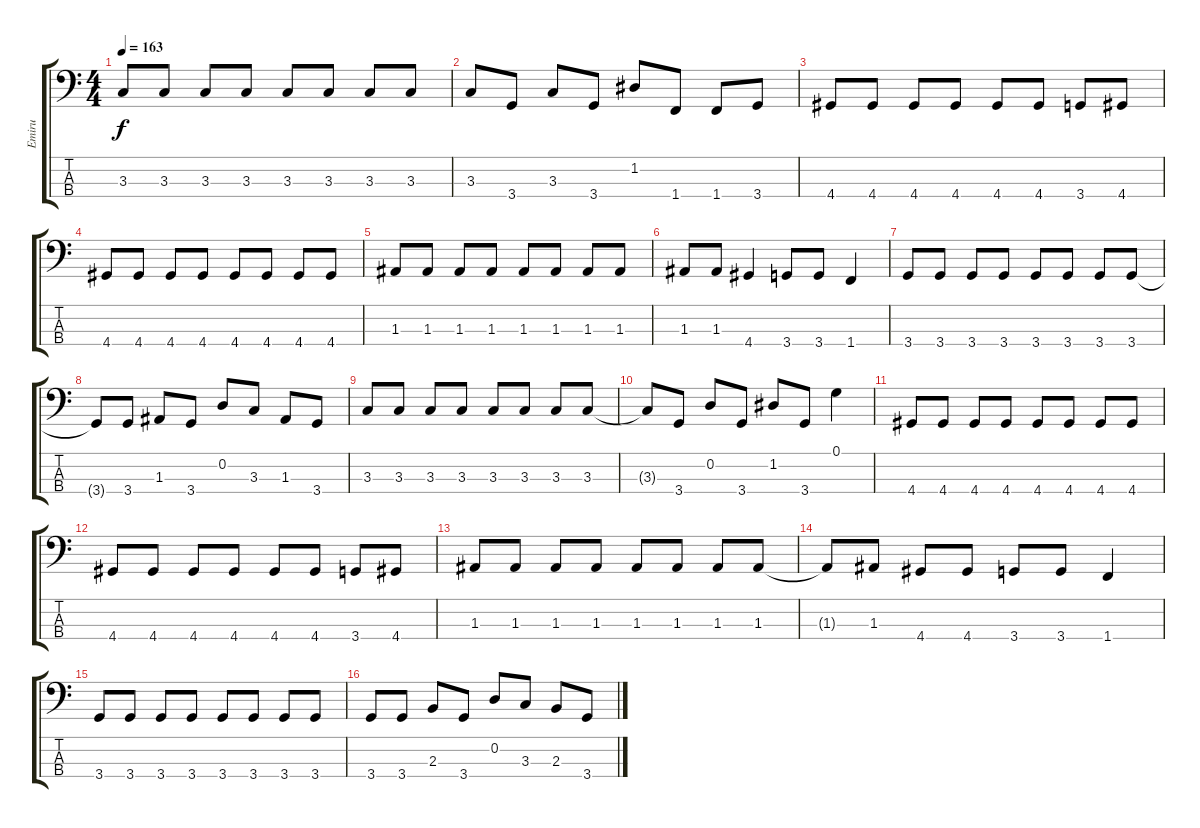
\track ("Emiru" "Emiru") {instrument electricbasspick}
\staff {score tabs}
\tuning (G2 D2 A1 E1) {hide}
\ts (4 4)
\tempo 163
\clef f4
\ks c
3.3.8{dy f} 3.3.8 3.3.8 3.3.8 3.3.8 3.3.8 3.3.8 3.3.8 |
3.3.8 3.4.8 3.3.8 3.4.8 1.2.8 1.4.8 1.4.8 3.4.8 |
4.4.8 4.4.8 4.4.8 4.4.8 4.4.8 4.4.8 3.4.8 4.4.8 |
4.4.8 4.4.8 4.4.8 4.4.8 4.4.8 4.4.8 4.4.8 4.4.8 |
1.3.8 1.3.8 1.3.8 1.3.8 1.3.8 1.3.8 1.3.8 1.3.8 |
1.3.8 1.3.8 4.4.4 3.4.8 3.4.8 1.4.4 |
3.4.8 3.4.8 3.4.8 3.4.8 3.4.8 3.4.8 3.4.8 3.4.8 |
3.4{t}.8 3.4.8 1.3.8 3.4.8 0.2.8 3.3.8 1.3.8 3.4.8 |
3.3.8 3.3.8 3.3.8 3.3.8 3.3.8 3.3.8 3.3.8 3.3.8 |
3.3{t}.8 3.4.8 0.2.8 3.4.8 1.2.8 3.4.8 0.1.4 |
4.4.8 4.4.8 4.4.8 4.4.8 4.4.8 4.4.8 4.4.8 4.4.8 |
4.4.8 4.4.8 4.4.8 4.4.8 4.4.8 4.4.8 3.4.8 4.4.8 |
1.3.8 1.3.8 1.3.8 1.3.8 1.3.8 1.3.8 1.3.8 1.3.8 |
1.3{t}.8 1.3.8 4.4.8 4.4.8 3.4.8 3.4.8 1.4.4 |
3.4.8 3.4.8 3.4.8 3.4.8 3.4.8 3.4.8 3.4.8 3.4.8 |
3.4.8 3.4.8 2.3.8 3.4.8 0.2.8 3.3.8 2.3.8 3.4.8
